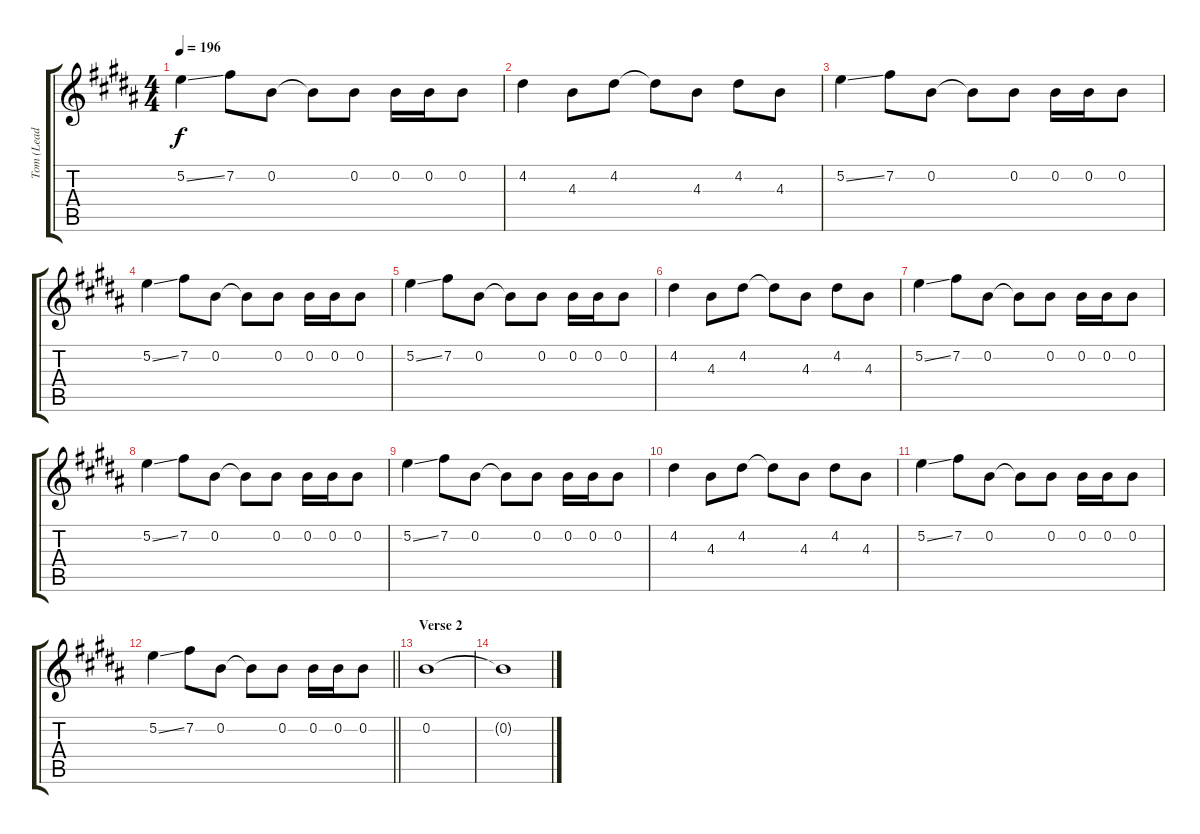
\track ("Tom (Lead Guitar)" "Tom (Lead ") {instrument overdrivenguitar}
\staff {score tabs}
\tuning (E4 B3 G3 D3 A2 E2) {hide}
\ts (4 4)
\tempo 196
\clef g2
\ks b
5.2{ss}.4{dy f} 7.2.8 0.2.8 0.2{t}.8 0.2.8 0.2.16 0.2.16 0.2.8 |
4.2.4 4.3.8 4.2.8 4.2{t}.8 4.3.8 4.2.8 4.3.8 |
5.2{ss}.4 7.2.8 0.2.8 0.2{t}.8 0.2.8 0.2.16 0.2.16 0.2.8 |
5.2{ss}.4 7.2.8 0.2.8 0.2{t}.8 0.2.8 0.2.16 0.2.16 0.2.8 |
5.2{ss}.4 7.2.8 0.2.8 0.2{t}.8 0.2.8 0.2.16 0.2.16 0.2.8 |
4.2.4 4.3.8 4.2.8 4.2{t}.8 4.3.8 4.2.8 4.3.8 |
5.2{ss}.4 7.2.8 0.2.8 0.2{t}.8 0.2.8 0.2.16 0.2.16 0.2.8 |
5.2{ss}.4 7.2.8 0.2.8 0.2{t}.8 0.2.8 0.2.16 0.2.16 0.2.8 |
5.2{ss}.4 7.2.8 0.2.8 0.2{t}.8 0.2.8 0.2.16 0.2.16 0.2.8 |
4.2.4 4.3.8 4.2.8 4.2{t}.8 4.3.8 4.2.8 4.3.8 |
5.2{ss}.4 7.2.8 0.2.8 0.2{t}.8 0.2.8 0.2.16 0.2.16 0.2.8 |
\barLineRight lightlight
5.2{ss}.4 7.2.8 0.2.8 0.2{t}.8 0.2.8 0.2.16 0.2.16 0.2.8 |
\section ("" "Verse 2")
0.2.1 |
0.2{t}.1
